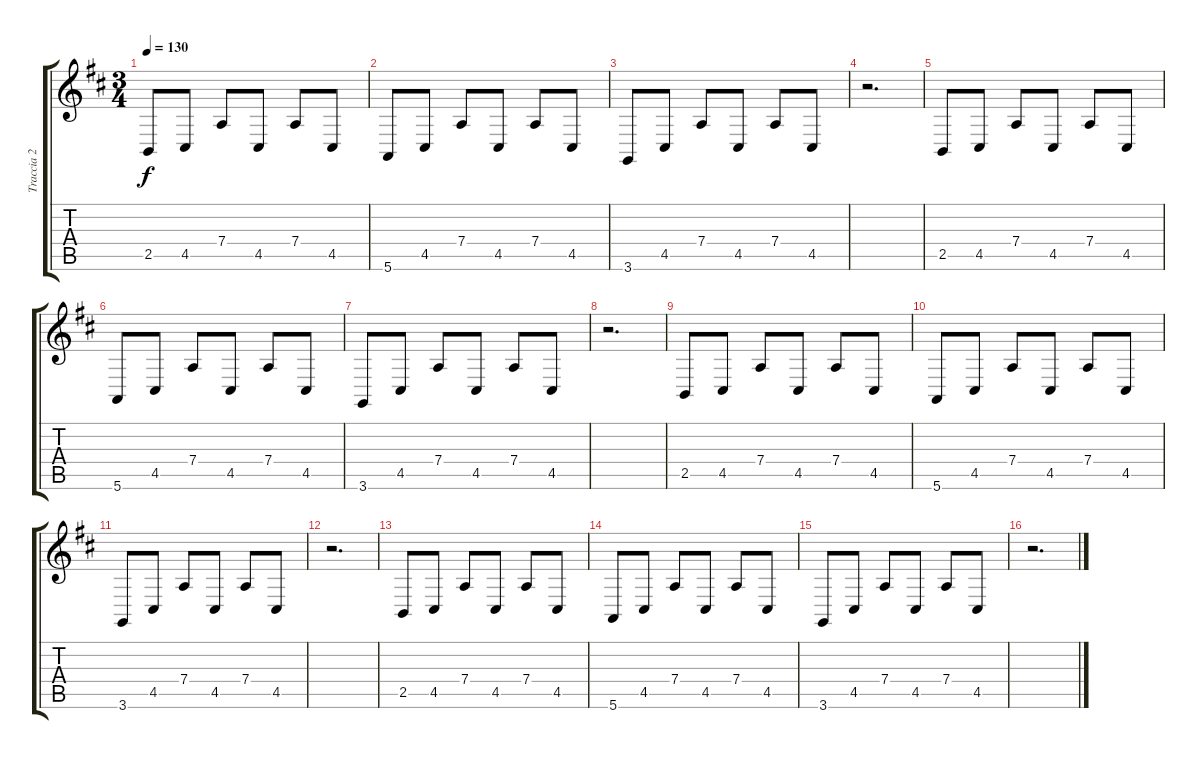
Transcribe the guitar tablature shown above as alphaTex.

\track ("Traccia 2" "Traccia 2") {instrument acousticgrandpiano}
\staff {score tabs}
\tuning (E4 B3 G3 D3 A2 E2) {hide}
\ts (3 4)
\tempo 130
\clef g2
\ks d
2.5.8{dy f} 4.5.8 7.4.8 4.5.8 7.4.8 4.5.8 |
5.6.8 4.5.8 7.4.8 4.5.8 7.4.8 4.5.8 |
3.6.8 4.5.8 7.4.8 4.5.8 7.4.8 4.5.8 |
r.2{d} |
2.5.8 4.5.8 7.4.8 4.5.8 7.4.8 4.5.8 |
5.6.8 4.5.8 7.4.8 4.5.8 7.4.8 4.5.8 |
3.6.8 4.5.8 7.4.8 4.5.8 7.4.8 4.5.8 |
r.2{d} |
2.5.8 4.5.8 7.4.8 4.5.8 7.4.8 4.5.8 |
5.6.8 4.5.8 7.4.8 4.5.8 7.4.8 4.5.8 |
3.6.8 4.5.8 7.4.8 4.5.8 7.4.8 4.5.8 |
r.2{d} |
2.5.8 4.5.8 7.4.8 4.5.8 7.4.8 4.5.8 |
5.6.8 4.5.8 7.4.8 4.5.8 7.4.8 4.5.8 |
3.6.8 4.5.8 7.4.8 4.5.8 7.4.8 4.5.8 |
r.2{d}
